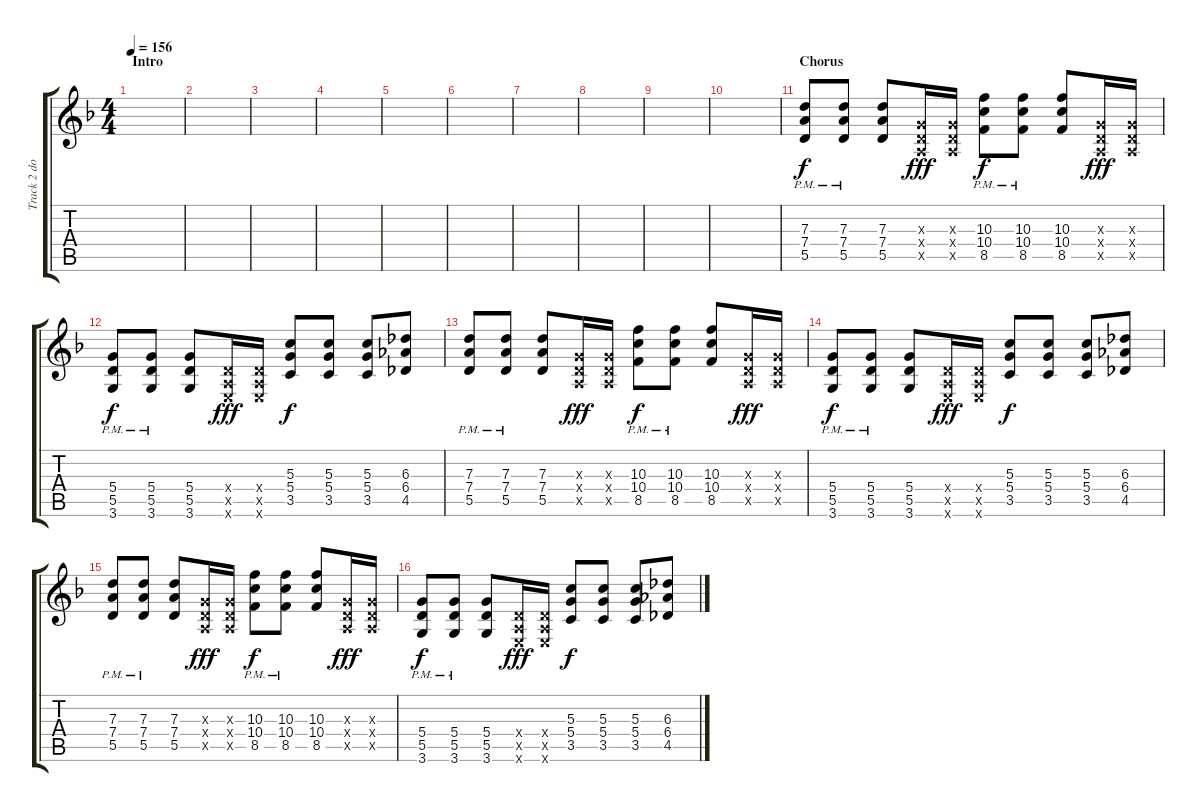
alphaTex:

\track ("Track 2 doubling" "Track 2 do") {instrument overdrivenguitar}
\staff {score tabs}
\tuning (E4 B3 G3 D3 A2 E2) {hide}
\ts (4 4)
\section ("" "Intro")
\tempo 156
\clef g2
\ks f
|
|
|
|
|
|
|
|
|
|
\section ("" "Chorus")
(7.3{pm} 7.4{pm} 5.5{pm}).8 (7.3{pm} 7.4{pm} 5.5{pm}).8 (7.3 7.4 5.5).8 (0.3{x} 0.4{x} 0.5{x}).16{dy fff} (0.3{x} 0.4{x} 0.5{x}).16 (10.3{pm} 10.4{pm} 8.5{pm}).8{dy f} (10.3{pm} 10.4{pm} 8.5{pm}).8 (10.3 10.4 8.5).8 (0.3{x} 0.4{x} 0.5{x}).16{dy fff} (0.3{x} 0.4{x} 0.5{x}).16 |
(5.4{pm} 5.5{pm} 3.6{pm}).8{dy f} (5.4{pm} 5.5{pm} 3.6{pm}).8 (5.4 5.5 3.6).8 (0.4{x} 0.5{x} 0.6{x}).16{dy fff} (0.4{x} 0.5{x} 0.6{x}).16 (5.3 5.4 3.5).8{dy f} (5.3 5.4 3.5).8 (5.3 5.4 3.5).8 (6.3 6.4 4.5).8 |
(7.3{pm} 7.4{pm} 5.5{pm}).8 (7.3{pm} 7.4{pm} 5.5{pm}).8 (7.3 7.4 5.5).8 (0.3{x} 0.4{x} 0.5{x}).16{dy fff} (0.3{x} 0.4{x} 0.5{x}).16 (10.3{pm} 10.4{pm} 8.5{pm}).8{dy f} (10.3{pm} 10.4{pm} 8.5{pm}).8 (10.3 10.4 8.5).8 (0.3{x} 0.4{x} 0.5{x}).16{dy fff} (0.3{x} 0.4{x} 0.5{x}).16 |
(5.4{pm} 5.5{pm} 3.6{pm}).8{dy f} (5.4{pm} 5.5{pm} 3.6{pm}).8 (5.4 5.5 3.6).8 (0.4{x} 0.5{x} 0.6{x}).16{dy fff} (0.4{x} 0.5{x} 0.6{x}).16 (5.3 5.4 3.5).8{dy f} (5.3 5.4 3.5).8 (5.3 5.4 3.5).8 (6.3 6.4 4.5).8 |
(7.3{pm} 7.4{pm} 5.5{pm}).8 (7.3{pm} 7.4{pm} 5.5{pm}).8 (7.3 7.4 5.5).8 (0.3{x} 0.4{x} 0.5{x}).16{dy fff} (0.3{x} 0.4{x} 0.5{x}).16 (10.3{pm} 10.4{pm} 8.5{pm}).8{dy f} (10.3{pm} 10.4{pm} 8.5{pm}).8 (10.3 10.4 8.5).8 (0.3{x} 0.4{x} 0.5{x}).16{dy fff} (0.3{x} 0.4{x} 0.5{x}).16 |
(5.4{pm} 5.5{pm} 3.6{pm}).8{dy f} (5.4{pm} 5.5{pm} 3.6{pm}).8 (5.4 5.5 3.6).8 (0.4{x} 0.5{x} 0.6{x}).16{dy fff} (0.4{x} 0.5{x} 0.6{x}).16 (5.3 5.4 3.5).8{dy f} (5.3 5.4 3.5).8 (5.3 5.4 3.5).8 (6.3 6.4 4.5).8
